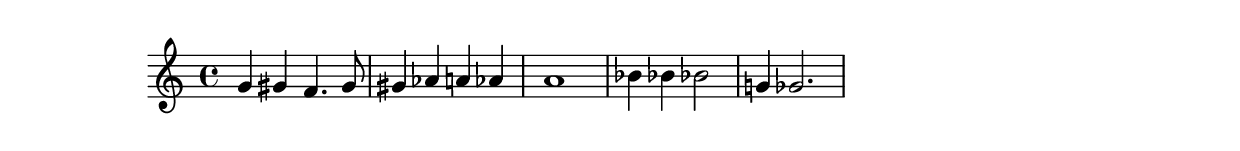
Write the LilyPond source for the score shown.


\relative c'' {
g4 gis f4. gis8 | gis4 aes a aes  | a1 |
bes4 bes! bes!2 | g!4 ges2.  
}


